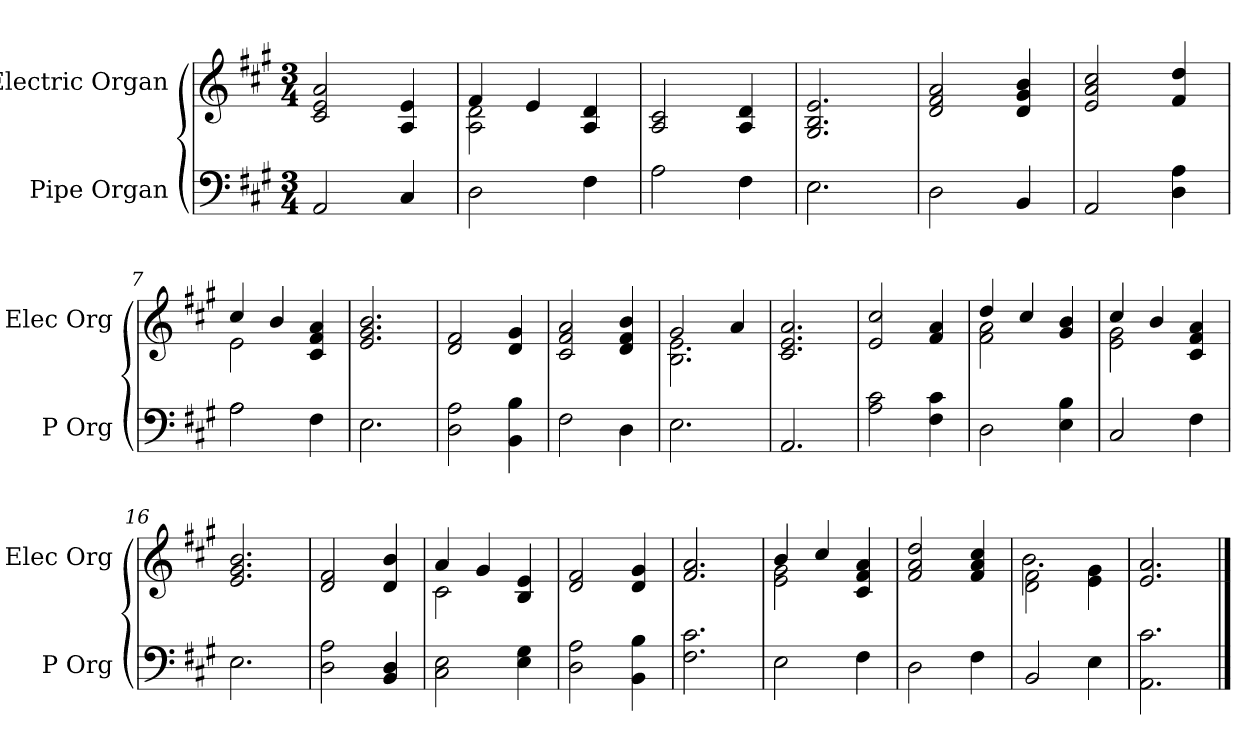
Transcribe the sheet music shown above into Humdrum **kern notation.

**kern	**kern
*part2	*part1
*staff2	*staff1
*I"Pipe Organ	*I"Electric Organ
*I'P Org	*I'Elec Org
*clefF4	*clefG2
*k[f#c#g#]	*k[f#c#g#]
*A:	*A:
*M3/4	*M3/4
=1	=1
2AA	2c# 2e 2a
4C#	4A 4e
=2	=2
*	*^
2D	4f#/	2A 2d
.	4e/	.
4F#	4A 4d	4ryy
*	*v	*v
=3	=3
2A	2A 2c#
4F#	4A 4d
=4	=4
2.E	2.G# 2.B 2.e
=5	=5
2D	2d 2f# 2a
4BB	4d 4g# 4b
=6	=6
2AA	2e 2a 2cc#
4D 4A	4f# 4dd
=7	=7
*^	*^
2A\	2A	4cc#/	2e
.	.	4b/	.
4F#	4ryy	4c# 4f# 4a	4ryy
*v	*v	*	*
*	*v	*v
=8	=8
2.E	2.e 2.g# 2.b
=9	=9
2D 2A	2d 2f#
4BB 4B	4d 4g#
=10	=10
2F#	2c# 2f# 2a
4D	4d 4f# 4b
=11	=11
*	*^
2.E	2g#/	2.B 2.e
.	4a/	.
*	*v	*v
=12	=12
2.AA	2.c# 2.e 2.a
=13	=13
2A 2c#	2e 2cc#
4F# 4c#	4f# 4a
=14	=14
*	*^
2D	4dd/	2f# 2a
.	4cc#/	.
4E 4B	4g# 4b	4ryy
=15	=15	=15
2C#	4cc#/	2e 2g#
.	4b/	.
4F#	4c# 4f# 4a	4ryy
*	*v	*v
=16	=16
2.E	2.e 2.g# 2.b
=17	=17
2D 2A	2d 2f#
4BB 4D	4d 4b
=18	=18
*	*^
2C# 2E	4a/	2c#
.	4g#/	.
4E 4G#	4B 4e	4ryy
*	*v	*v
=19	=19
2D 2A	2d 2f#
4BB 4B	4d 4g#
=20	=20
2.F# 2.c#	2.f# 2.a
=21	=21
*	*^
2E	4b/	2e 2g#
.	4cc#/	.
4F#	4c# 4f# 4a	4ryy
*	*v	*v
=22	=22
2D	2f# 2a 2dd
4F#	4f# 4a 4cc#
=23	=23
*	*^
2BB	2d\ 2f#\	2.b
4E	4e\ 4g#\	.
*	*v	*v
=24	=24
2.AA 2.c#	2.e 2.a
==	==
*-	*-
